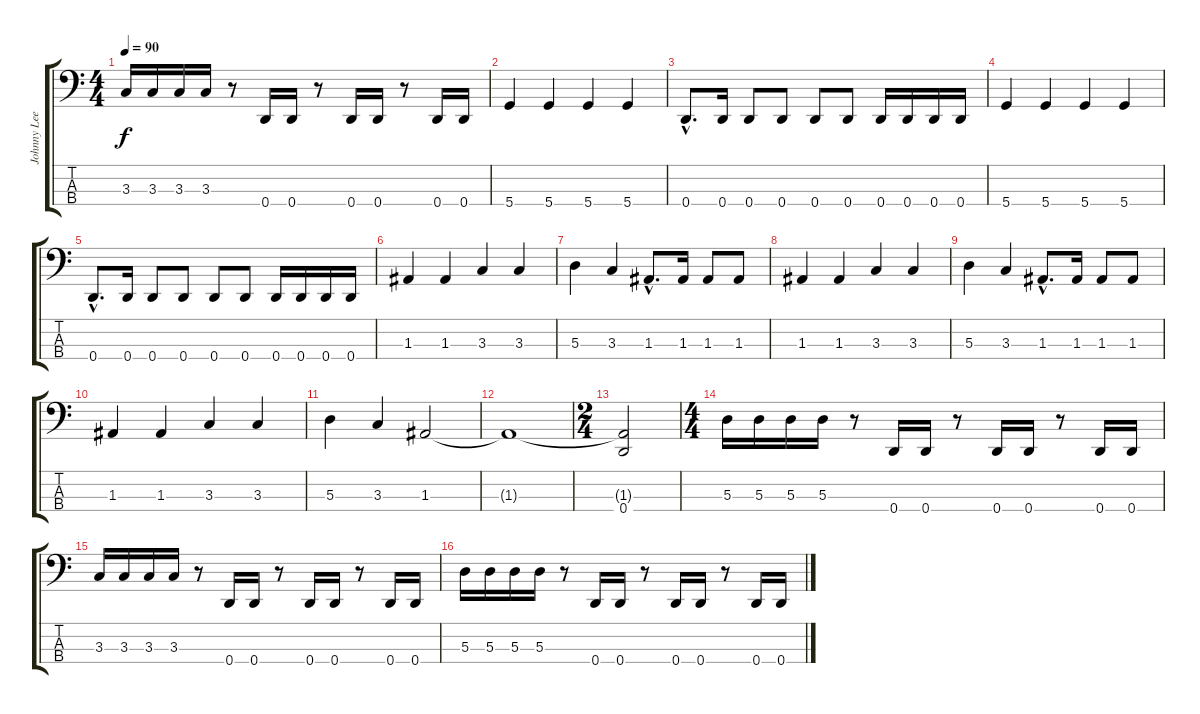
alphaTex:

\track ("Johnny Lee Middleton" "Johnny Lee") {instrument electricbassfinger}
\staff {score tabs}
\tuning (G2 D2 A1 D1) {hide}
\ts (4 4)
\tempo 90
\clef f4
\ks c
3.3.16{dy f} 3.3.16 3.3.16 3.3.16 r.8 0.4.16 0.4.16 r.8 0.4.16 0.4.16 r.8 0.4.16 0.4.16 |
5.4.4 5.4.4 5.4.4 5.4.4 |
0.4{hac}.8{d} 0.4.16 0.4.8 0.4.8 0.4.8 0.4.8 0.4.16 0.4.16 0.4.16 0.4.16 |
5.4.4 5.4.4 5.4.4 5.4.4 |
0.4{hac}.8{d} 0.4.16 0.4.8 0.4.8 0.4.8 0.4.8 0.4.16 0.4.16 0.4.16 0.4.16 |
1.3.4 1.3.4 3.3.4 3.3.4 |
5.3.4 3.3.4 1.3{hac}.8{d} 1.3.16 1.3.8 1.3.8 |
1.3.4 1.3.4 3.3.4 3.3.4 |
5.3.4 3.3.4 1.3{hac}.8{d} 1.3.16 1.3.8 1.3.8 |
1.3.4 1.3.4 3.3.4 3.3.4 |
5.3.4 3.3.4 1.3.2 |
1.3{t}.1 |
\ts (2 4)
(1.3{t} 0.4).2 |
\ts (4 4)
5.3.16 5.3.16 5.3.16 5.3.16 r.8 0.4.16 0.4.16 r.8 0.4.16 0.4.16 r.8 0.4.16 0.4.16 |
3.3.16 3.3.16 3.3.16 3.3.16 r.8 0.4.16 0.4.16 r.8 0.4.16 0.4.16 r.8 0.4.16 0.4.16 |
5.3.16 5.3.16 5.3.16 5.3.16 r.8 0.4.16 0.4.16 r.8 0.4.16 0.4.16 r.8 0.4.16 0.4.16
